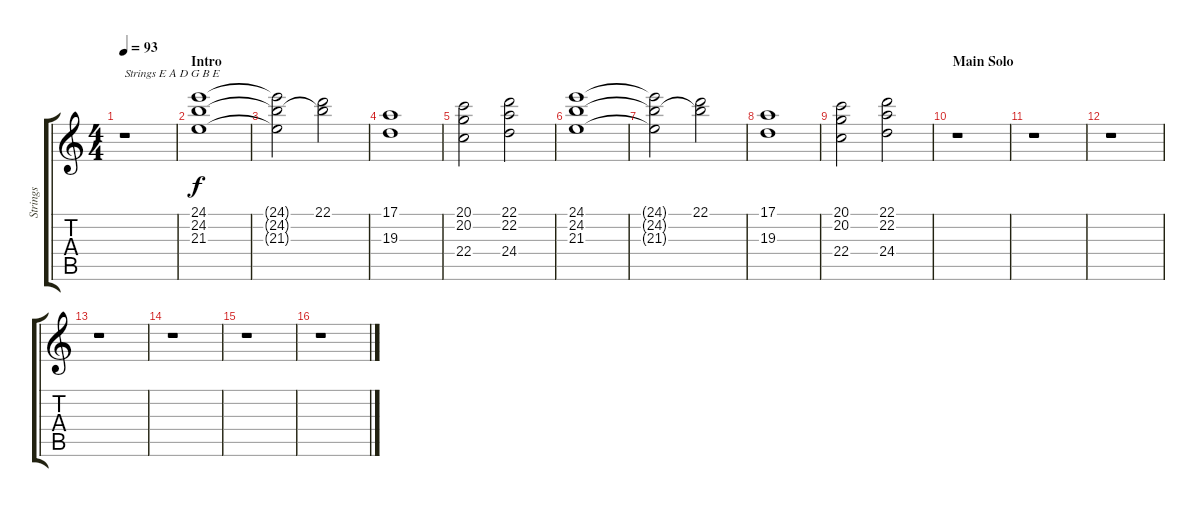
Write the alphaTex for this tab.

\track ("Strings" "Strings") {instrument stringensemble1}
\staff {score tabs}
\tuning (E4 B3 G3 D3 A2 E2) {hide}
\ts (4 4)
\tempo 93
\clef g2
\ks c
r.1{txt "Strings E A D G B E" dy f instrument stringensemble1} |
\section ("" "Intro")
(24.1 24.2 21.3).1 |
(24.1{t} 24.2{t} 21.3{t}).2 (22.1 24.2{t}).2 |
(17.1 19.3).1 |
(20.1 20.2 22.4).2 (22.1 22.2 24.4).2 |
(24.1 24.2 21.3).1 |
(24.1{t} 24.2{t} 21.3{t}).2 (22.1 24.2{t}).2 |
(17.1 19.3).1 |
(20.1 20.2 22.4).2 (22.1 22.2 24.4).2 |
\section ("" "Main Solo")
r.1 |
r.1 |
r.1 |
r.1 |
r.1 |
r.1 |
r.1
